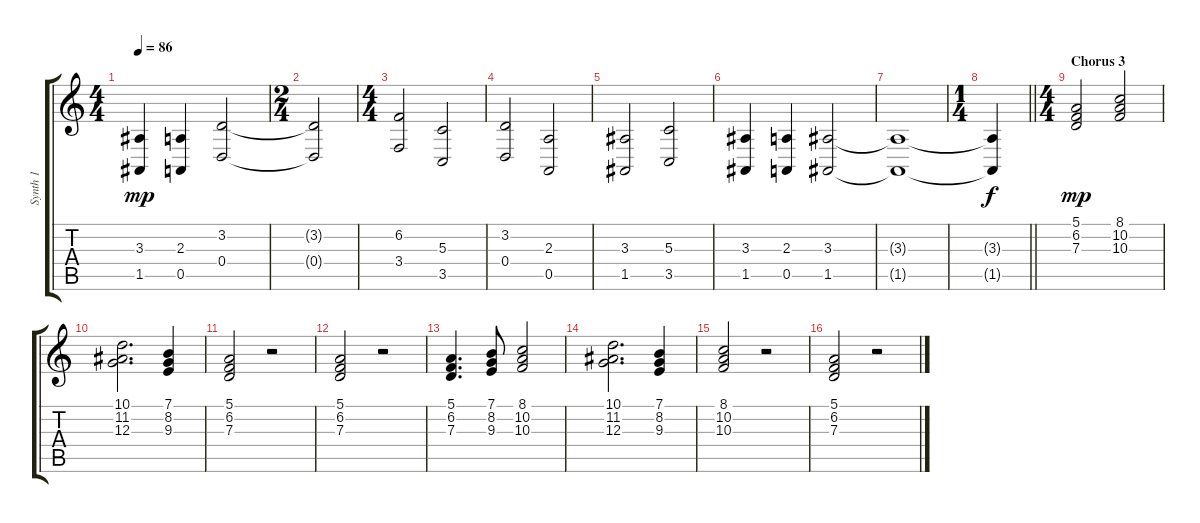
\track ("Synth 1" "Synth 1") {instrument pad2warm}
\staff {score tabs}
\tuning (E4 B3 G3 D3 A2 E2) {hide}
\ts (4 4)
\tempo 86
\clef g2
\ks c
(3.3 1.5).4{dy mp} (2.3 0.5).4 (3.2 0.4).2 |
\ts (2 4)
(3.2{t} 0.4{t}).2 |
\ts (4 4)
(6.2 3.4).2 (5.3 3.5).2 |
(3.2 0.4).2 (2.3 0.5).2 |
(3.3 1.5).2 (5.3 3.5).2 |
(3.3 1.5).4 (2.3 0.5).4 (3.3 1.5).2 |
(3.3{t} 1.5{t}).1 |
\ts (1 4)
\barLineRight lightlight
(3.3{t} 1.5{t}).4{dy f} |
\ts (4 4)
\section ("" "Chorus 3")
(5.1 6.2 7.3).2{dy mp} (8.1 10.2 10.3).2 |
(10.1 11.2 12.3).2{d} (7.1 8.2 9.3).4 |
(5.1 6.2 7.3).2 r.2 |
(5.1 6.2 7.3).2 r.2 |
(5.1 6.2 7.3).4{d} (7.1 8.2 9.3).8 (8.1 10.2 10.3).2 |
(10.1 11.2 12.3).2{d} (7.1 8.2 9.3).4 |
(8.1 10.2 10.3).2 r.2 |
(5.1 6.2 7.3).2 r.2
